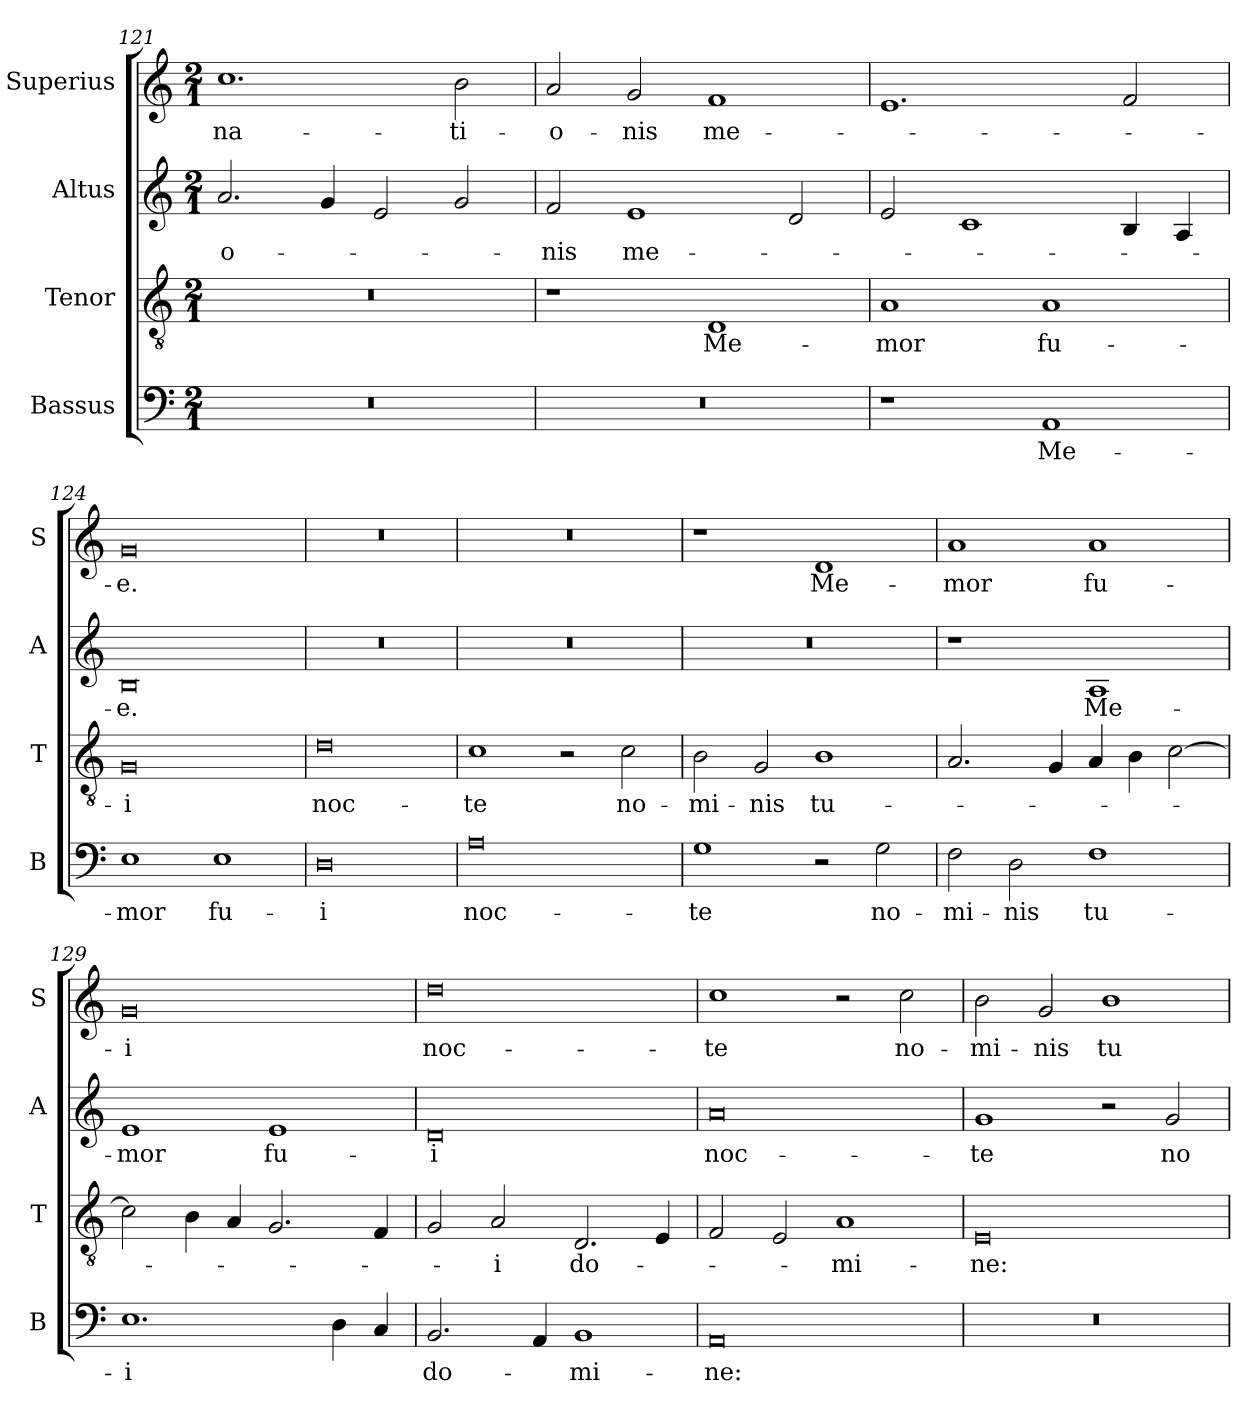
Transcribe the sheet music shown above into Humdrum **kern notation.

**kern	**text	**kern	**text	**kern	**text	**kern	**text
*part4	*part4	*part3	*part3	*part2	*part2	*part1	*part1
*staff4	*staff4	*staff3	*staff3	*staff2	*staff2	*staff1	*staff1
*I"Bassus	*	*I"Tenor	*	*I"Altus	*	*I"Superius	*
*I'B	*	*I'T	*	*I'A	*	*I'S	*
*clefF4	*	*clefGv2	*	*clefG2	*	*clefG2	*
*k[]	*	*k[]	*	*k[]	*	*k[]	*
*M2/1	*	*M2/1	*	*M2/1	*	*M2/1	*
=121	=121	=121	=121	=121	=121	=121	=121
0r	.	0r	.	2.a/	-o-	1.cc	-na-
.	.	.	.	4g/	.	.	.
.	.	.	.	2e/	.	.	.
.	.	.	.	2g/	.	2b\	-ti-
=122	=122	=122	=122	=122	=122	=122	=122
0r	.	1r	.	2f/	-nis	2a/	-o-
.	.	.	.	1e	me-	2g/	-nis
.	.	1D	Me-	.	.	1f	me-
.	.	.	.	2d/	.	.	.
=123	=123	=123	=123	=123	=123	=123	=123
1r	.	1A	-mor	2e/	.	1.e	.
.	.	.	.	1c	.	.	.
1AA	Me-	1A	fu-	.	.	.	.
.	.	.	.	4B/	.	2f/	.
.	.	.	.	4A/	.	.	.
=124	=124	=124	=124	=124	=124	=124	=124
1E	-mor	0G	-i	0B	-e.	0g	-e.
1E	fu-	.	.	.	.	.	.
=125	=125	=125	=125	=125	=125	=125	=125
0D	-i	0d	noc-	0r	.	0r	.
=126	=126	=126	=126	=126	=126	=126	=126
0A	noc-	1c	-te	0r	.	0r	.
.	.	2r	.	.	.	.	.
.	.	2c\	no-	.	.	.	.
=127	=127	=127	=127	=127	=127	=127	=127
1G	-te	2B\	-mi-	0r	.	1r	.
.	.	2G/	-nis	.	.	.	.
2r	.	1B	tu-	.	.	1d	Me-
2G\	no-	.	.	.	.	.	.
=128	=128	=128	=128	=128	=128	=128	=128
2F\	-mi-	2.A/	.	1r	.	1a	-mor
2D\	-nis	.	.	.	.	.	.
.	.	4G/	.	.	.	.	.
1F	tu-	4A/	.	1A	Me-	1a	fu-
.	.	4B\	.	.	.	.	.
.	.	[2c\	.	.	.	.	.
=129	=129	=129	=129	=129	=129	=129	=129
1.E	-i	2c\]	.	1e	-mor	0g	-i
.	.	4B\	.	.	.	.	.
.	.	4A/	.	.	.	.	.
.	.	2.G/	.	1e	fu-	.	.
4D\	.	.	.	.	.	.	.
4C/	.	4F/	.	.	.	.	.
=130	=130	=130	=130	=130	=130	=130	=130
2.BB/	do-	2G/	.	0d	-i	0dd	noc-
.	.	2A/	-i	.	.	.	.
4AA/	.	.	.	.	.	.	.
1BB	-mi-	2.D/	do-	.	.	.	.
.	.	4E/	.	.	.	.	.
=131	=131	=131	=131	=131	=131	=131	=131
0AA	-ne:	2F/	.	0a	noc-	1cc	-te
.	.	2E/	.	.	.	.	.
.	.	1A	-mi-	.	.	2r	.
.	.	.	.	.	.	2cc\	no-
=132	=132	=132	=132	=132	=132	=132	=132
0r	.	0E	-ne:	1g	-te	2b\	-mi-
.	.	.	.	.	.	2g/	-nis
.	.	.	.	2r	.	1b	tu-
.	.	.	.	2g/	no-	.	.
=	=	=	=	=	=	=	=
*-	*-	*-	*-	*-	*-	*-	*-
